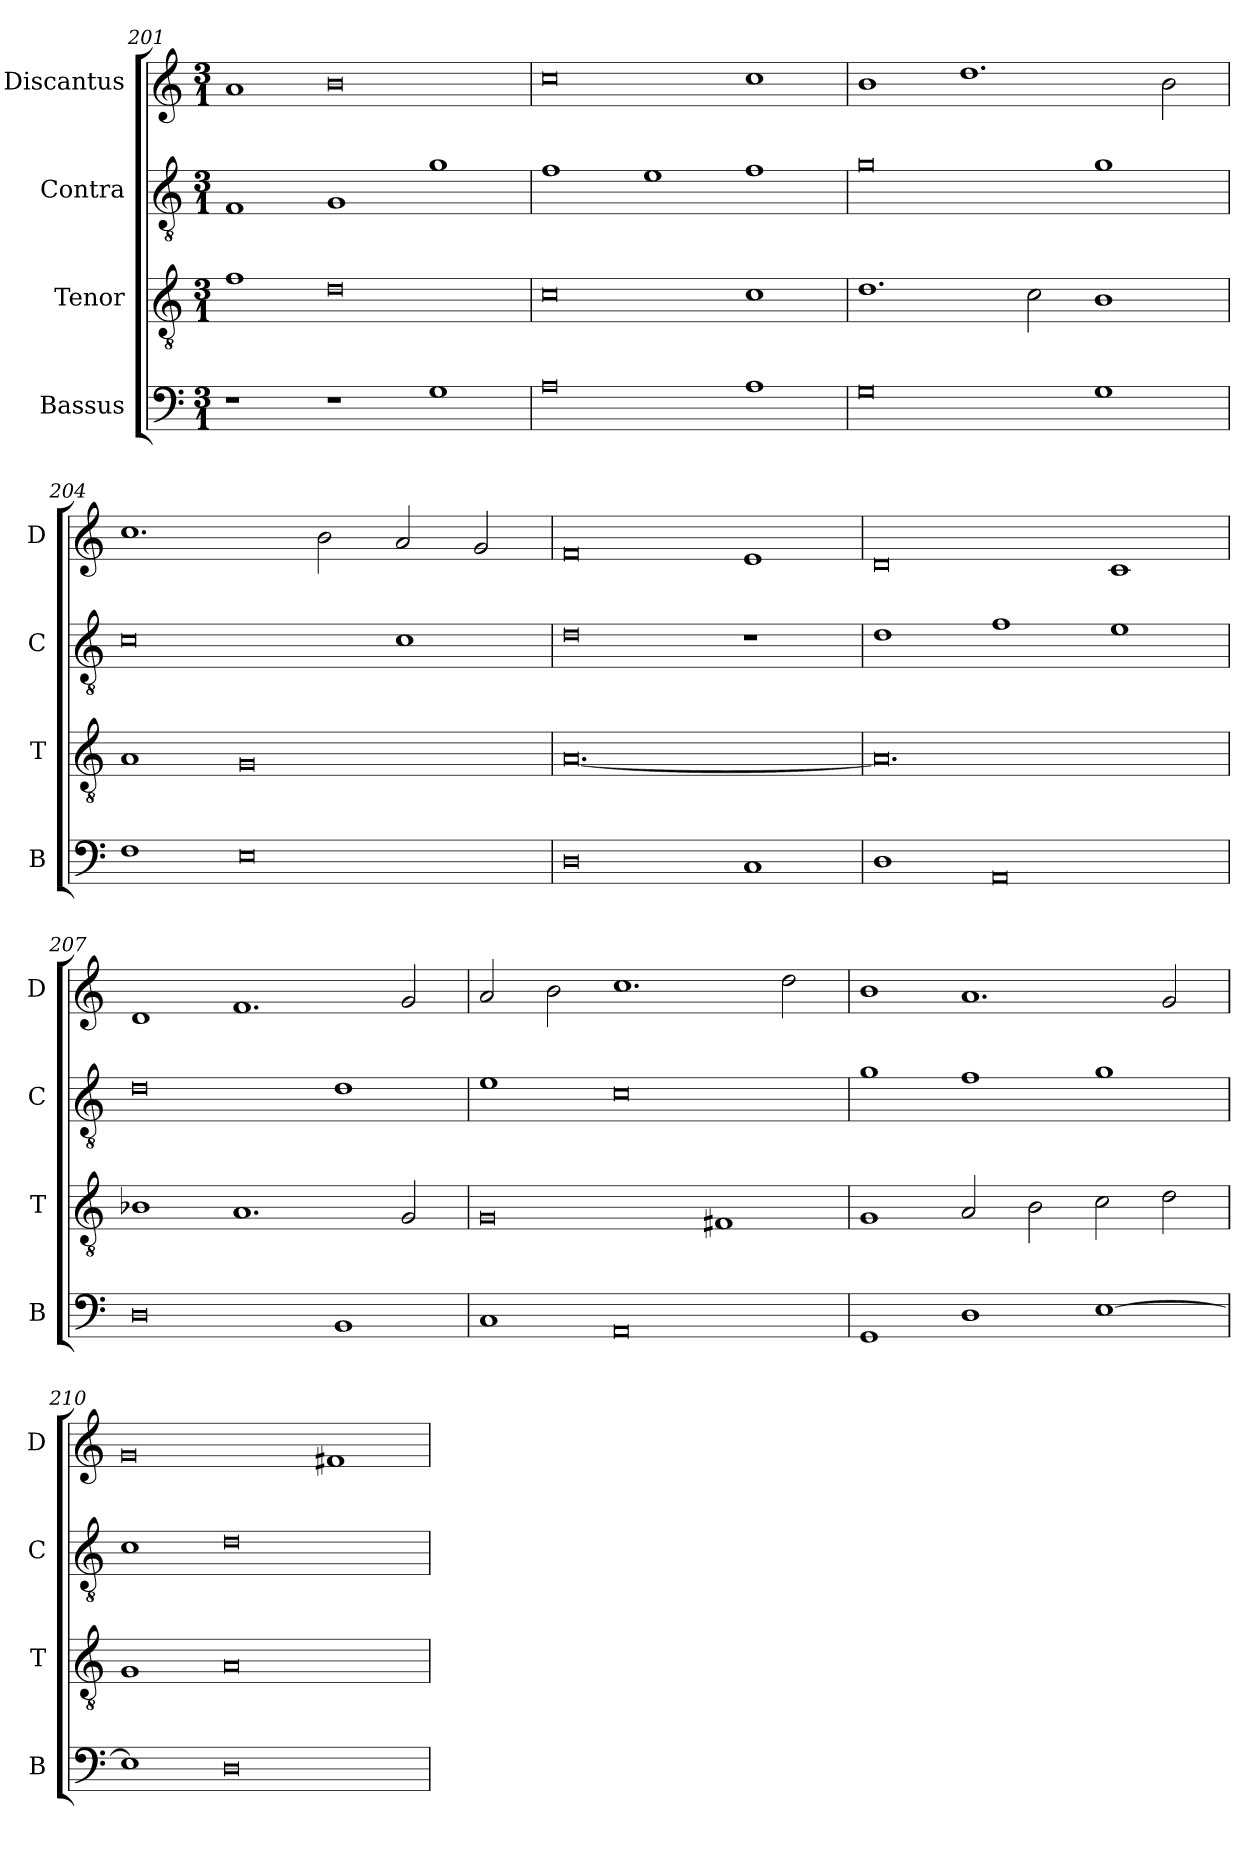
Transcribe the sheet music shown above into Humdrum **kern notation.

**kern	**kern	**kern	**kern
*part4	*part3	*part2	*part1
*staff4	*staff3	*staff2	*staff1
*I"Bassus	*I"Tenor	*I"Contra	*I"Discantus
*I'B	*I'T	*I'C	*I'D
*clefF4	*clefGv2	*clefGv2	*clefG2
*k[]	*k[]	*k[]	*k[]
*M3/1	*M3/1	*M3/1	*M3/1
=201	=201	=201	=201
1r	1f	1F	1a
1r	0d	1G	0b
1G	.	1g	.
=202	=202	=202	=202
0A	0c	1f	0cc
.	.	1e	.
1A	1c	1f	1cc
=203	=203	=203	=203
0G	1.d	0g	1b
.	.	.	1.dd
.	2c\	.	.
1G	1B	1g	.
.	.	.	2b\
=204	=204	=204	=204
1F	1A	0c	1.cc
0E	0G	.	.
.	.	.	2b\
.	.	1c	2a/
.	.	.	2g/
=205	=205	=205	=205
0D	[0.A	0d	0f
1C	.	1r	1e
=206	=206	=206	=206
1D	0.A]	1d	0d
0AA	.	1f	.
.	.	1e	1c
=207	=207	=207	=207
0D	1B-X	0d	1d
.	1.A	.	1.f
1BB	.	1d	.
.	2G/	.	2g/
=208	=208	=208	=208
1C	0G	1e	2a/
.	.	.	2b\
0AA	.	0c	1.cc
.	1F#X	.	.
.	.	.	2dd\
=209	=209	=209	=209
1GG	1G	1g	1b
1D	2A/	1f	1.a
.	2B\	.	.
[1E	2c\	1g	.
.	2d\	.	2g/
=210	=210	=210	=210
1E]	1G	1c	0g
0D	0A	0d	.
.	.	.	1f#X
=	=	=	=
*-	*-	*-	*-
